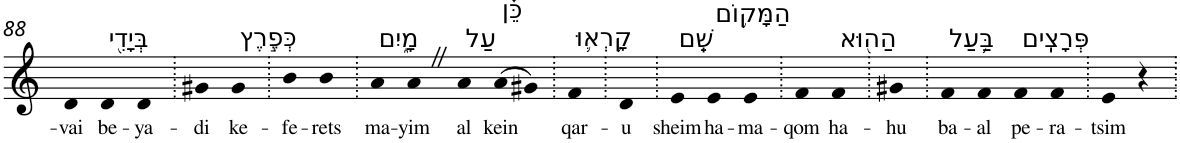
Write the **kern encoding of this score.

**kern	**text
*part1	*part1
*staff1	*staff1
*I"Piano	*
*I'Pno	*
!!LO:PB:g=z
*clefG2	*
*k[]	*
=88	=88
!	!LO:LY:b
4d	-vai
!LO:TX:a:t=בְּיָדִ֖י	!
!	!LO:LY:b
4d	be-
!	!LO:LY:b
4d	-ya-
=89.	=89.
!	!LO:LY:b
4g#X	-di
!LO:TX:a:t=כְּפֶ֣רֶץ	!
!	!LO:LY:b
4g#	ke-
=90.	=90.
!	!LO:LY:b
4b	-fe-
!	!LO:LY:b
4b	-rets
=91.	=91.
!LO:TX:a:t=מָ֑יִם	!
!	!LO:LY:b
4a	ma-
!	!LO:LY:b
4aZ	-yim
!LO:TX:a:t=עַל	!
!	!LO:LY:b
4a	al
!LO:TX:a:t=כֵּ֗ן	!
!	!LO:LY:b
(>8a	kein
8g#X)	.
=92.	=92.
!LO:TX:a:t=קָ֥רְא֛וּ	!
!	!LO:LY:b
4f	qar-
=93.	=93.
!	!LO:LY:b
4d	-u
=94.	=94.
!LO:TX:a:t=שֵֽׁם	!
!	!LO:LY:b
4e	sheim
!LO:TX:a:t=הַמָּק֥וֹם	!
!	!LO:LY:b
4e	ha-
!	!LO:LY:b
4e	-ma-
=95.	=95.
!	!LO:LY:b
4f	-qom
!LO:TX:a:t=הַה֖וּא	!
!	!LO:LY:b
4f	ha-
=96.	=96.
!	!LO:LY:b
4g#X	-hu
=97.	=97.
!LO:TX:a:t=בַּ֥עַל	!
!	!LO:LY:b
4f	ba-
!	!LO:LY:b
4f	-al
!LO:TX:a:t=פְּרָצִֽים	!
!	!LO:LY:b
4f	pe-
!	!LO:LY:b
4f	-ra-
=98.	=98.
!	!LO:LY:b
4e	-tsim
4r	.
=.	=.
*-	*-
